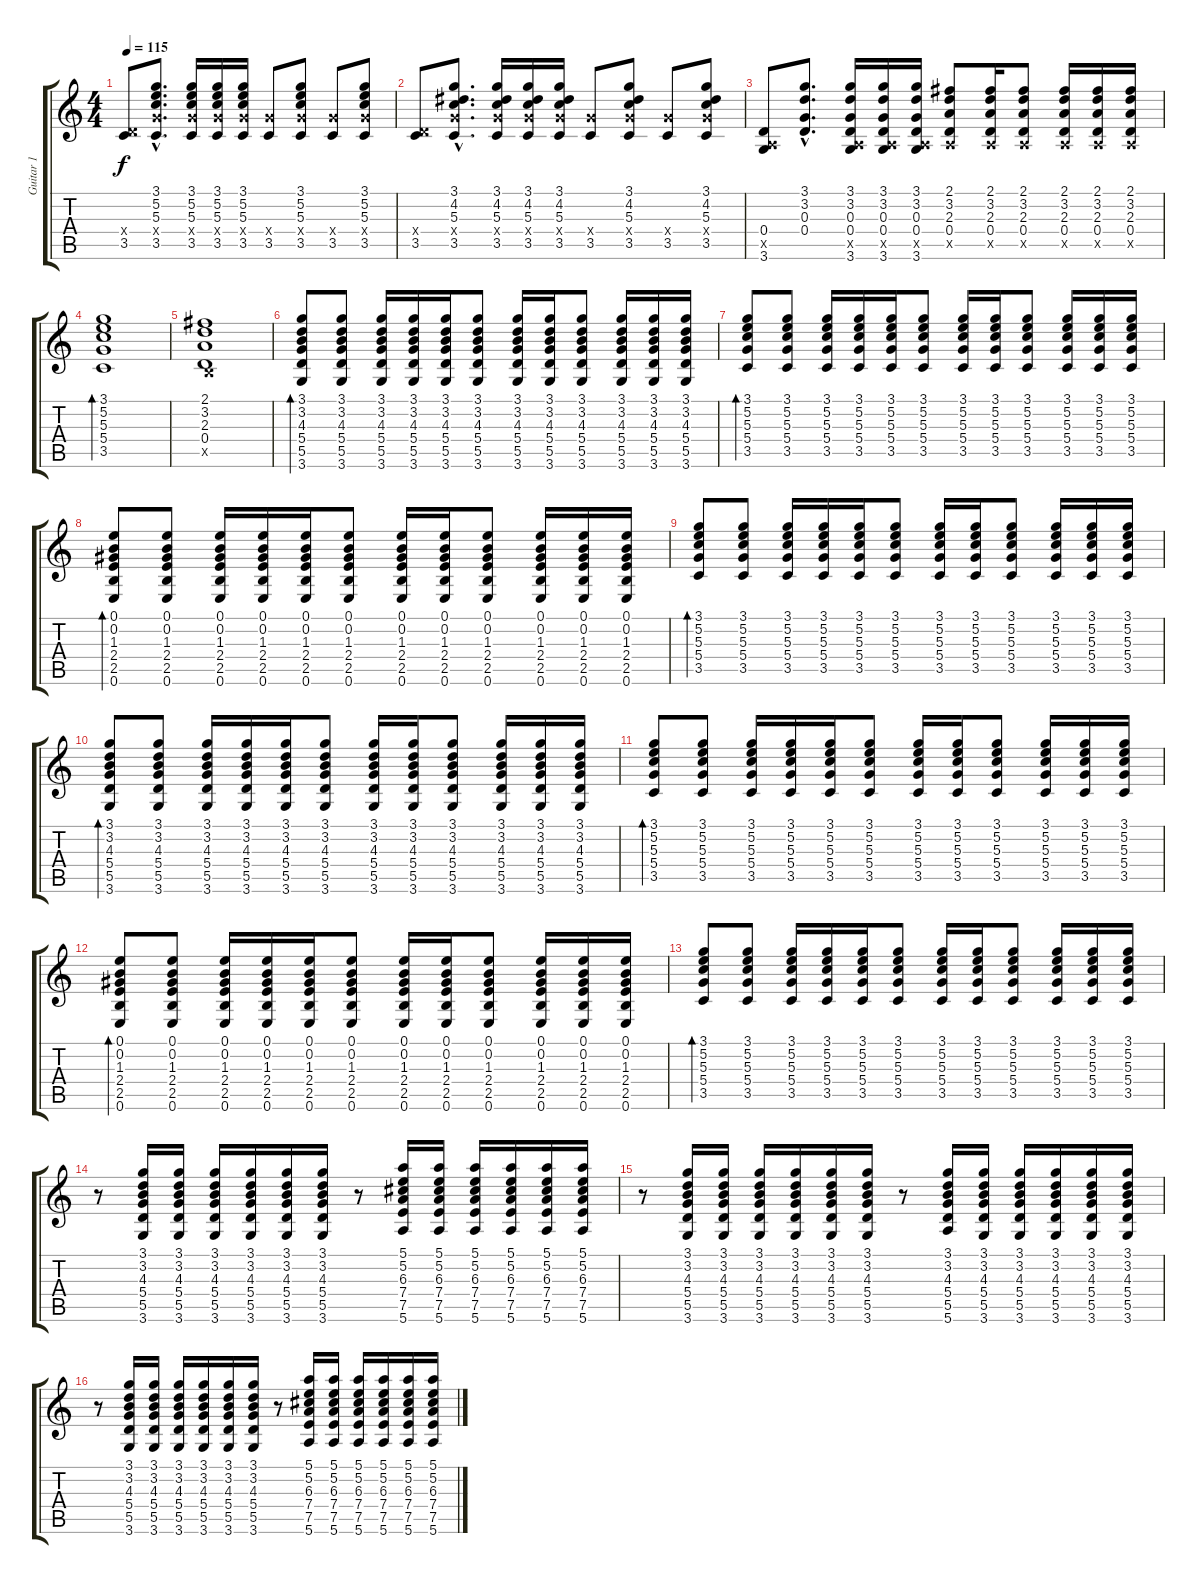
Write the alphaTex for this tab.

\track ("Guitar 1" "Guitar 1") {instrument distortionguitar}
\staff {score tabs}
\tuning (E4 B3 G3 D3 A2 E2) {hide}
\ts (4 4)
\tempo 115
\clef g2
\ks c
(0.4{x} 3.5).8{dy f} (3.1{hac} 5.2{hac} 5.3{hac} 5.4{hac x} 3.5{hac}).8{d} (3.1 5.2 5.3 5.4{x} 3.5).16 (3.1 5.2 5.3 5.4{x} 3.5).16 (3.1 5.2 5.3 5.4{x} 3.5).16 (5.4{x} 3.5).8 (3.1 5.2 5.3 5.4{x} 3.5).8 (5.4{x} 3.5).8 (3.1 5.2 5.3 5.4{x} 3.5).8 |
(0.4{x} 3.5).8 (3.1{hac} 4.2{hac} 5.3{hac} 5.4{hac x} 3.5{hac}).8{d} (3.1 4.2 5.3 5.4{x} 3.5).16 (3.1 4.2 5.3 5.4{x} 3.5).16 (3.1 4.2 5.3 5.4{x} 3.5).16 (5.4{x} 3.5).8 (3.1 4.2 5.3 5.4{x} 3.5).8 (5.4{x} 3.5).8 (3.1 4.2 5.3 5.4{x} 3.5).8 |
(0.4 0.5{x} 3.6).8 (3.1{hac} 3.2{hac} 0.3{hac} 0.4{hac}).8{d} (3.1 3.2 0.3 0.4 0.5{x} 3.6).16 (3.1 3.2 0.3 0.4 0.5{x} 3.6).16 (3.1 3.2 0.3 0.4 0.5{x} 3.6).16 (2.1 3.2 2.3 0.4 0.5{x}).8 (2.1 3.2 2.3 0.4 0.5{x}).16 (2.1 3.2 2.3 0.4 0.5{x}).8 (2.1 3.2 2.3 0.4 0.5{x}).16 (2.1 3.2 2.3 0.4 0.5{x}).16 (2.1 3.2 2.3 0.4 0.5{x}).16 |
(3.1 5.2 5.3 5.4 3.5).1{bd 120} |
(2.1 3.2 2.3 0.4 2.5{x}).1 |
(3.1 3.2 4.3 5.4 5.5 3.6).8{bd 60} (3.1 3.2 4.3 5.4 5.5 3.6).8 (3.1 3.2 4.3 5.4 5.5 3.6).16 (3.1 3.2 4.3 5.4 5.5 3.6).16 (3.1 3.2 4.3 5.4 5.5 3.6).16 (3.1 3.2 4.3 5.4 5.5 3.6).8 (3.1 3.2 4.3 5.4 5.5 3.6).16 (3.1 3.2 4.3 5.4 5.5 3.6).16 (3.1 3.2 4.3 5.4 5.5 3.6).8 (3.1 3.2 4.3 5.4 5.5 3.6).16 (3.1 3.2 4.3 5.4 5.5 3.6).16 (3.1 3.2 4.3 5.4 5.5 3.6).16 |
(3.1 5.2 5.3 5.4 3.5).8{bd 60} (3.1 5.2 5.3 5.4 3.5).8 (3.1 5.2 5.3 5.4 3.5).16 (3.1 5.2 5.3 5.4 3.5).16 (3.1 5.2 5.3 5.4 3.5).16 (3.1 5.2 5.3 5.4 3.5).8 (3.1 5.2 5.3 5.4 3.5).16 (3.1 5.2 5.3 5.4 3.5).16 (3.1 5.2 5.3 5.4 3.5).8 (3.1 5.2 5.3 5.4 3.5).16 (3.1 5.2 5.3 5.4 3.5).16 (3.1 5.2 5.3 5.4 3.5).16 |
(0.1 0.2 1.3 2.4 2.5 0.6).8{bd 60} (0.1 0.2 1.3 2.4 2.5 0.6).8 (0.1 0.2 1.3 2.4 2.5 0.6).16 (0.1 0.2 1.3 2.4 2.5 0.6).16 (0.1 0.2 1.3 2.4 2.5 0.6).16 (0.1 0.2 1.3 2.4 2.5 0.6).8 (0.1 0.2 1.3 2.4 2.5 0.6).16 (0.1 0.2 1.3 2.4 2.5 0.6).16 (0.1 0.2 1.3 2.4 2.5 0.6).8 (0.1 0.2 1.3 2.4 2.5 0.6).16 (0.1 0.2 1.3 2.4 2.5 0.6).16 (0.1 0.2 1.3 2.4 2.5 0.6).16 |
(3.1 5.2 5.3 5.4 3.5).8{bd 60} (3.1 5.2 5.3 5.4 3.5).8 (3.1 5.2 5.3 5.4 3.5).16 (3.1 5.2 5.3 5.4 3.5).16 (3.1 5.2 5.3 5.4 3.5).16 (3.1 5.2 5.3 5.4 3.5).8 (3.1 5.2 5.3 5.4 3.5).16 (3.1 5.2 5.3 5.4 3.5).16 (3.1 5.2 5.3 5.4 3.5).8 (3.1 5.2 5.3 5.4 3.5).16 (3.1 5.2 5.3 5.4 3.5).16 (3.1 5.2 5.3 5.4 3.5).16 |
(3.1 3.2 4.3 5.4 5.5 3.6).8{bd 60} (3.1 3.2 4.3 5.4 5.5 3.6).8 (3.1 3.2 4.3 5.4 5.5 3.6).16 (3.1 3.2 4.3 5.4 5.5 3.6).16 (3.1 3.2 4.3 5.4 5.5 3.6).16 (3.1 3.2 4.3 5.4 5.5 3.6).8 (3.1 3.2 4.3 5.4 5.5 3.6).16 (3.1 3.2 4.3 5.4 5.5 3.6).16 (3.1 3.2 4.3 5.4 5.5 3.6).8 (3.1 3.2 4.3 5.4 5.5 3.6).16 (3.1 3.2 4.3 5.4 5.5 3.6).16 (3.1 3.2 4.3 5.4 5.5 3.6).16 |
(3.1 5.2 5.3 5.4 3.5).8{bd 60} (3.1 5.2 5.3 5.4 3.5).8 (3.1 5.2 5.3 5.4 3.5).16 (3.1 5.2 5.3 5.4 3.5).16 (3.1 5.2 5.3 5.4 3.5).16 (3.1 5.2 5.3 5.4 3.5).8 (3.1 5.2 5.3 5.4 3.5).16 (3.1 5.2 5.3 5.4 3.5).16 (3.1 5.2 5.3 5.4 3.5).8 (3.1 5.2 5.3 5.4 3.5).16 (3.1 5.2 5.3 5.4 3.5).16 (3.1 5.2 5.3 5.4 3.5).16 |
(0.1 0.2 1.3 2.4 2.5 0.6).8{bd 60} (0.1 0.2 1.3 2.4 2.5 0.6).8 (0.1 0.2 1.3 2.4 2.5 0.6).16 (0.1 0.2 1.3 2.4 2.5 0.6).16 (0.1 0.2 1.3 2.4 2.5 0.6).16 (0.1 0.2 1.3 2.4 2.5 0.6).8 (0.1 0.2 1.3 2.4 2.5 0.6).16 (0.1 0.2 1.3 2.4 2.5 0.6).16 (0.1 0.2 1.3 2.4 2.5 0.6).8 (0.1 0.2 1.3 2.4 2.5 0.6).16 (0.1 0.2 1.3 2.4 2.5 0.6).16 (0.1 0.2 1.3 2.4 2.5 0.6).16 |
(3.1 5.2 5.3 5.4 3.5).8{bd 60} (3.1 5.2 5.3 5.4 3.5).8 (3.1 5.2 5.3 5.4 3.5).16 (3.1 5.2 5.3 5.4 3.5).16 (3.1 5.2 5.3 5.4 3.5).16 (3.1 5.2 5.3 5.4 3.5).8 (3.1 5.2 5.3 5.4 3.5).16 (3.1 5.2 5.3 5.4 3.5).16 (3.1 5.2 5.3 5.4 3.5).8 (3.1 5.2 5.3 5.4 3.5).16 (3.1 5.2 5.3 5.4 3.5).16 (3.1 5.2 5.3 5.4 3.5).16 |
r.8 (3.1 3.2 4.3 5.4 5.5 3.6).16 (3.1 3.2 4.3 5.4 5.5 3.6).16 (3.1 3.2 4.3 5.4 5.5 3.6).16 (3.1 3.2 4.3 5.4 5.5 3.6).16 (3.1 3.2 4.3 5.4 5.5 3.6).16 (3.1 3.2 4.3 5.4 5.5 3.6).16 r.8 (5.1 5.2 6.3 7.4 7.5 5.6).16 (5.1 5.2 6.3 7.4 7.5 5.6).16 (5.1 5.2 6.3 7.4 7.5 5.6).16 (5.1 5.2 6.3 7.4 7.5 5.6).16 (5.1 5.2 6.3 7.4 7.5 5.6).16 (5.1 5.2 6.3 7.4 7.5 5.6).16 |
r.8 (3.1 3.2 4.3 5.4 5.5 3.6).16 (3.1 3.2 4.3 5.4 5.5 3.6).16 (3.1 3.2 4.3 5.4 5.5 3.6).16 (3.1 3.2 4.3 5.4 5.5 3.6).16 (3.1 3.2 4.3 5.4 5.5 3.6).16 (3.1 3.2 4.3 5.4 5.5 3.6).16 r.8 (3.1 3.2 4.3 5.4 5.5 5.6).16 (3.1 3.2 4.3 5.4 5.5 3.6).16 (3.1 3.2 4.3 5.4 5.5 3.6).16 (3.1 3.2 4.3 5.4 5.5 3.6).16 (3.1 3.2 4.3 5.4 5.5 3.6).16 (3.1 3.2 4.3 5.4 5.5 3.6).16 |
r.8 (3.1 3.2 4.3 5.4 5.5 3.6).16 (3.1 3.2 4.3 5.4 5.5 3.6).16 (3.1 3.2 4.3 5.4 5.5 3.6).16 (3.1 3.2 4.3 5.4 5.5 3.6).16 (3.1 3.2 4.3 5.4 5.5 3.6).16 (3.1 3.2 4.3 5.4 5.5 3.6).16 r.8 (5.1 5.2 6.3 7.4 7.5 5.6).16 (5.1 5.2 6.3 7.4 7.5 5.6).16 (5.1 5.2 6.3 7.4 7.5 5.6).16 (5.1 5.2 6.3 7.4 7.5 5.6).16 (5.1 5.2 6.3 7.4 7.5 5.6).16 (5.1 5.2 6.3 7.4 7.5 5.6).16
